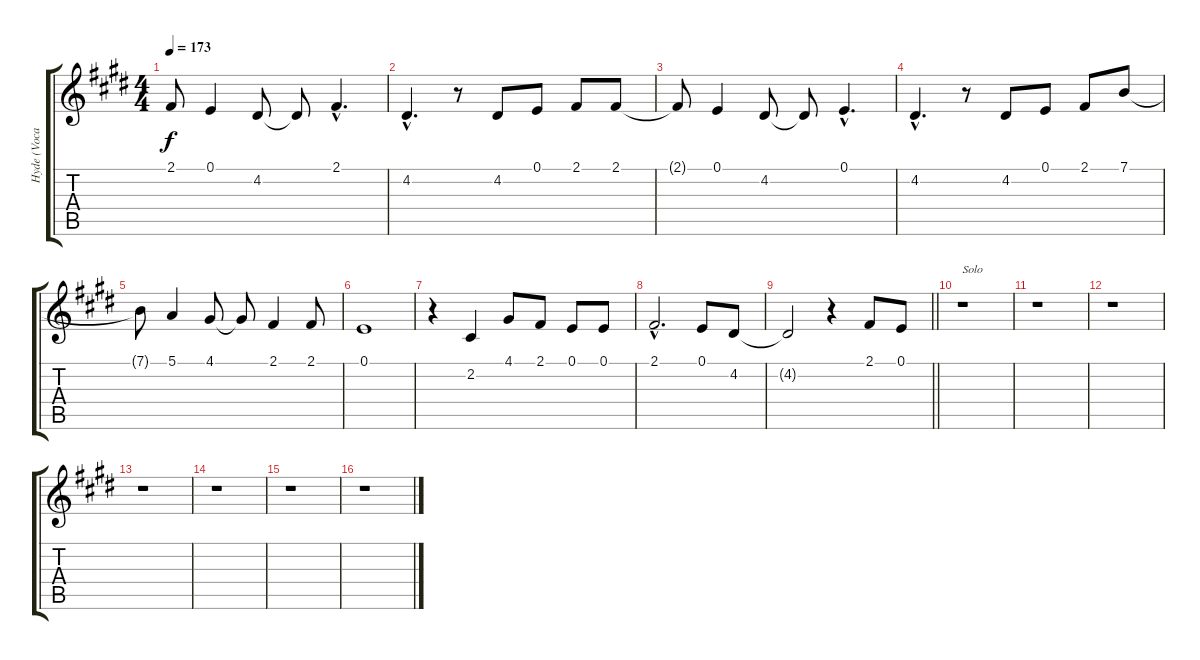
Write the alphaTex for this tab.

\track ("Hyde (Vocals)" "Hyde (Voca") {instrument trombone}
\staff {score tabs}
\tuning (E4 B3 G3 D3 A2 E2) {hide}
\ts (4 4)
\tempo 173
\clef g2
\ks e
2.1{t}.8{dy f} 0.1.4 4.2.8 4.2{t}.8 2.1{hac}.4{d} |
4.2{hac}.4{d} r.8 4.2.8 0.1.8 2.1.8 2.1.8 |
2.1{t}.8 0.1.4 4.2.8 4.2{t}.8 0.1{hac}.4{d} |
4.2{hac}.4{d} r.8 4.2.8 0.1.8 2.1.8 7.1.8 |
7.1{t}.8 5.1.4 4.1.8 4.1{t}.8 2.1.4 2.1.8 |
0.1.1 |
r.4 2.2.4 4.1.8 2.1.8 0.1.8 0.1.8 |
2.1{hac}.2{d} 0.1.8 4.2.8 |
\barLineRight lightlight
4.2{t}.2 r.4 2.1.8 0.1.8 |
r.1{txt "Solo"} |
r.1 |
r.1 |
r.1 |
r.1 |
r.1 |
r.1
